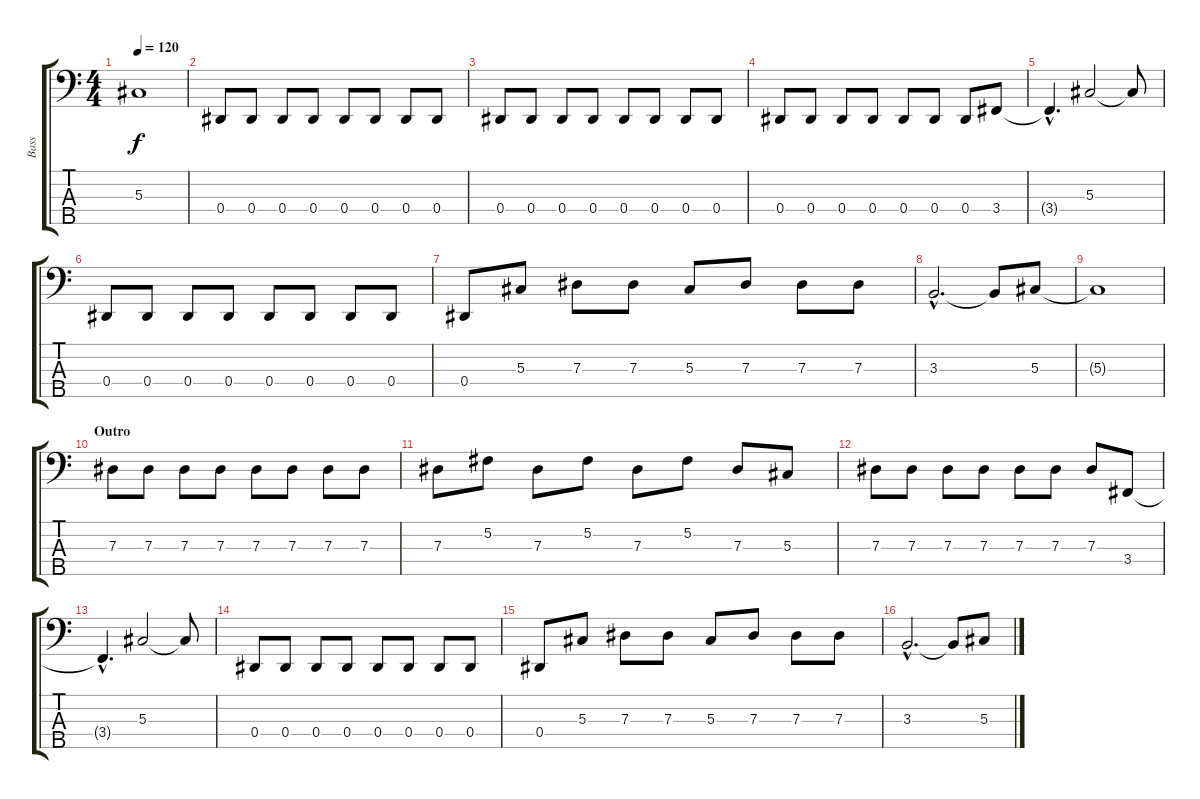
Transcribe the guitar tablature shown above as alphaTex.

\track ("Bass" "Bass") {instrument electricbasspick}
\staff {score tabs}
\tuning (Gb2 Db2 Ab1 Eb1 Bb0) {hide}
\ts (4 4)
\tempo 120
\clef f4
\ks c
5.3{t}.1{dy f} |
0.4.8 0.4.8 0.4.8 0.4.8 0.4.8 0.4.8 0.4.8 0.4.8 |
0.4.8 0.4.8 0.4.8 0.4.8 0.4.8 0.4.8 0.4.8 0.4.8 |
0.4.8 0.4.8 0.4.8 0.4.8 0.4.8 0.4.8 0.4.8 3.4.8 |
3.4{hac t}.4{d} 5.3.2 5.3{t}.8 |
0.4.8 0.4.8 0.4.8 0.4.8 0.4.8 0.4.8 0.4.8 0.4.8 |
0.4.8 5.3.8 7.3.8 7.3.8 5.3.8 7.3.8 7.3.8 7.3.8 |
3.3{hac}.2{d} 3.3{t}.8 5.3.8 |
5.3{t}.1 |
\section ("" "Outro")
7.3.8{volume 13} 7.3.8 7.3.8 7.3.8 7.3.8 7.3.8 7.3.8 7.3.8 |
7.3.8{volume 12} 5.2.8 7.3.8 5.2.8 7.3.8 5.2.8 7.3.8 5.3.8 |
7.3.8{volume 11} 7.3.8 7.3.8 7.3.8 7.3.8 7.3.8 7.3.8 3.4.8 |
3.4{hac t}.4{d volume 10} 5.3.2 5.3{t}.8 |
0.4.8{volume 9} 0.4.8 0.4.8 0.4.8 0.4.8 0.4.8 0.4.8 0.4.8 |
0.4.8{volume 8} 5.3.8 7.3.8 7.3.8 5.3.8 7.3.8 7.3.8 7.3.8 |
3.3{hac}.2{d volume 7} 3.3{t}.8 5.3.8
